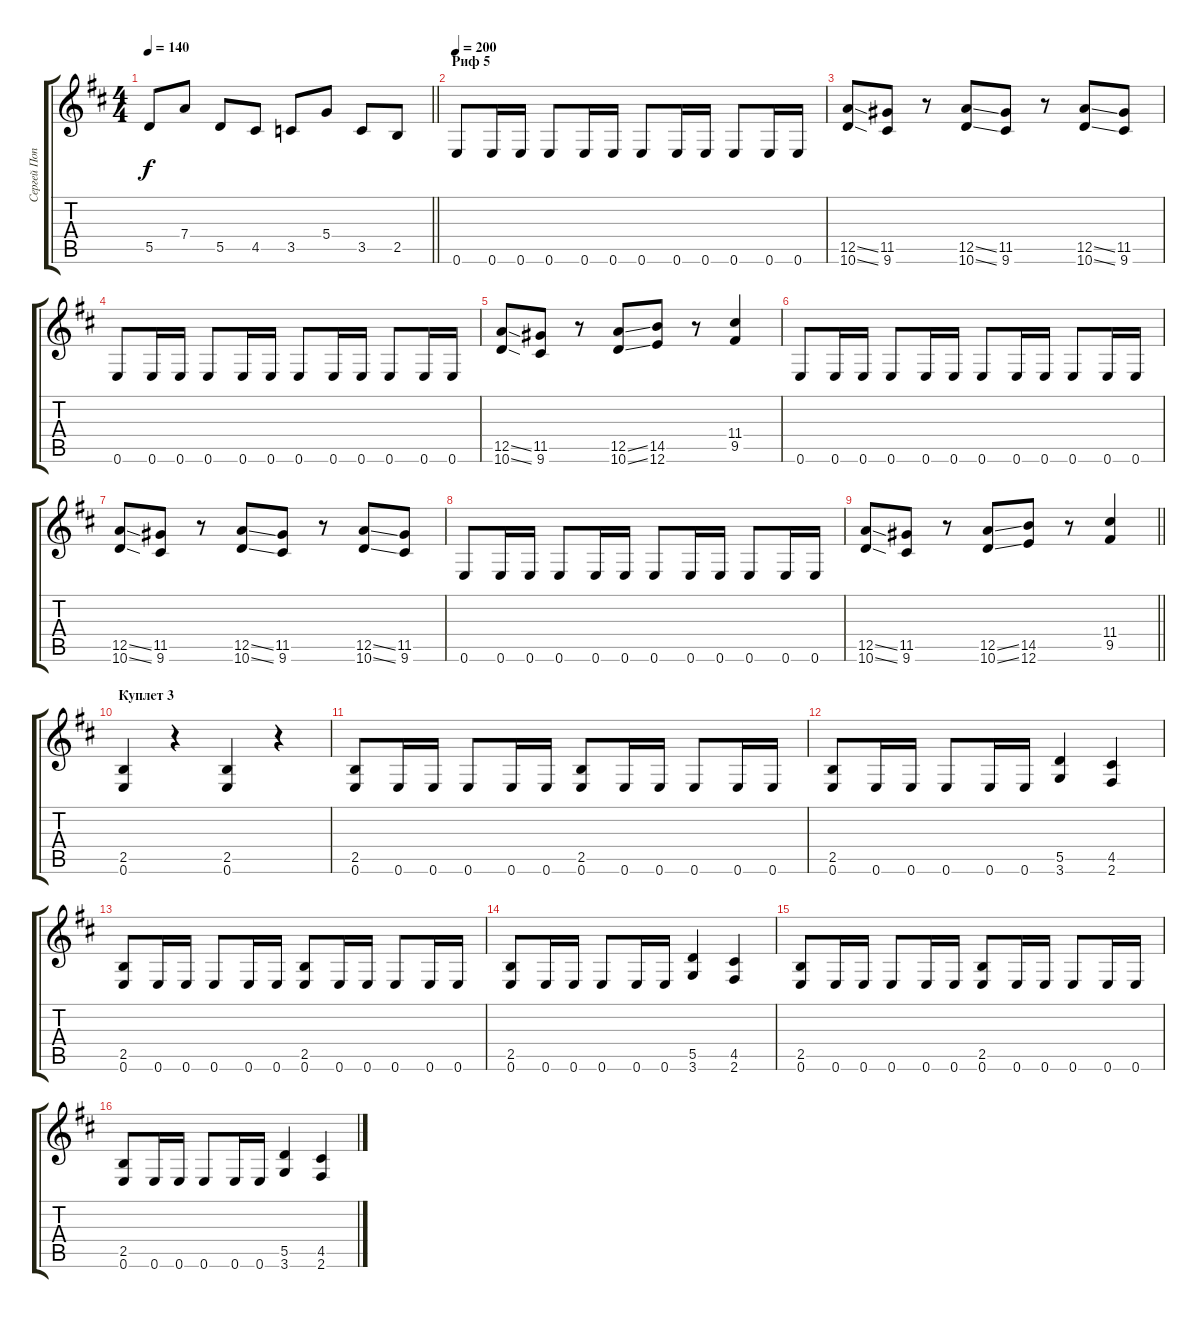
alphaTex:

\track ("Сергей Попов" "Сергей Поп") {instrument distortionguitar}
\staff {score tabs}
\tuning (E4 B3 G3 D3 A2 E2) {hide}
\ts (4 4)
\tempo 140
\clef g2
\barLineRight lightlight
\ks d
5.5.8{dy f} 7.4.8 5.5.8 4.5.8 3.5.8 5.4.8 3.5.8 2.5.8 |
\section ("" "Риф 5")
\tempo 200
0.6.8 0.6.16 0.6.16 0.6.8 0.6.16 0.6.16 0.6.8 0.6.16 0.6.16 0.6.8 0.6.16 0.6.16 |
(12.5{ss} 10.6{ss}).8 (11.5 9.6).8 r.8 (12.5{ss} 10.6{ss}).8{beam merge} (11.5 9.6).8 r.8 (12.5{ss} 10.6{ss}).8 (11.5 9.6).8 |
0.6.8 0.6.16 0.6.16 0.6.8 0.6.16 0.6.16 0.6.8 0.6.16 0.6.16 0.6.8 0.6.16 0.6.16 |
(12.5{ss} 10.6{ss}).8 (11.5 9.6).8 r.8{beam merge} (12.5{ss} 10.6{ss}).8{beam merge} (14.5 12.6).8 r.8 (11.4 9.5).4 |
0.6.8 0.6.16 0.6.16 0.6.8 0.6.16 0.6.16 0.6.8 0.6.16 0.6.16 0.6.8 0.6.16 0.6.16 |
(12.5{ss} 10.6{ss}).8 (11.5 9.6).8 r.8 (12.5{ss} 10.6{ss}).8{beam merge} (11.5 9.6).8 r.8 (12.5{ss} 10.6{ss}).8 (11.5 9.6).8 |
0.6.8 0.6.16 0.6.16 0.6.8 0.6.16 0.6.16 0.6.8 0.6.16 0.6.16 0.6.8 0.6.16 0.6.16 |
\barLineRight lightlight
(12.5{ss} 10.6{ss}).8 (11.5 9.6).8 r.8 (12.5{ss} 10.6{ss}).8{beam merge} (14.5 12.6).8 r.8 (11.4 9.5).4 |
\section ("" "Куплет 3")
(2.5 0.6).4 r.4 (2.5 0.6).4 r.4 |
(2.5 0.6).8 0.6.16 0.6.16 0.6.8 0.6.16 0.6.16 (2.5 0.6).8 0.6.16 0.6.16 0.6.8 0.6.16 0.6.16 |
(2.5 0.6).8 0.6.16 0.6.16 0.6.8 0.6.16 0.6.16 (5.5 3.6).4 (4.5 2.6).4 |
(2.5 0.6).8 0.6.16 0.6.16 0.6.8 0.6.16 0.6.16 (2.5 0.6).8 0.6.16 0.6.16 0.6.8 0.6.16 0.6.16 |
(2.5 0.6).8 0.6.16 0.6.16 0.6.8 0.6.16 0.6.16 (5.5 3.6).4 (4.5 2.6).4 |
(2.5 0.6).8 0.6.16 0.6.16 0.6.8 0.6.16 0.6.16 (2.5 0.6).8 0.6.16 0.6.16 0.6.8 0.6.16 0.6.16 |
(2.5 0.6).8 0.6.16 0.6.16 0.6.8 0.6.16 0.6.16 (5.5 3.6).4 (4.5 2.6).4
